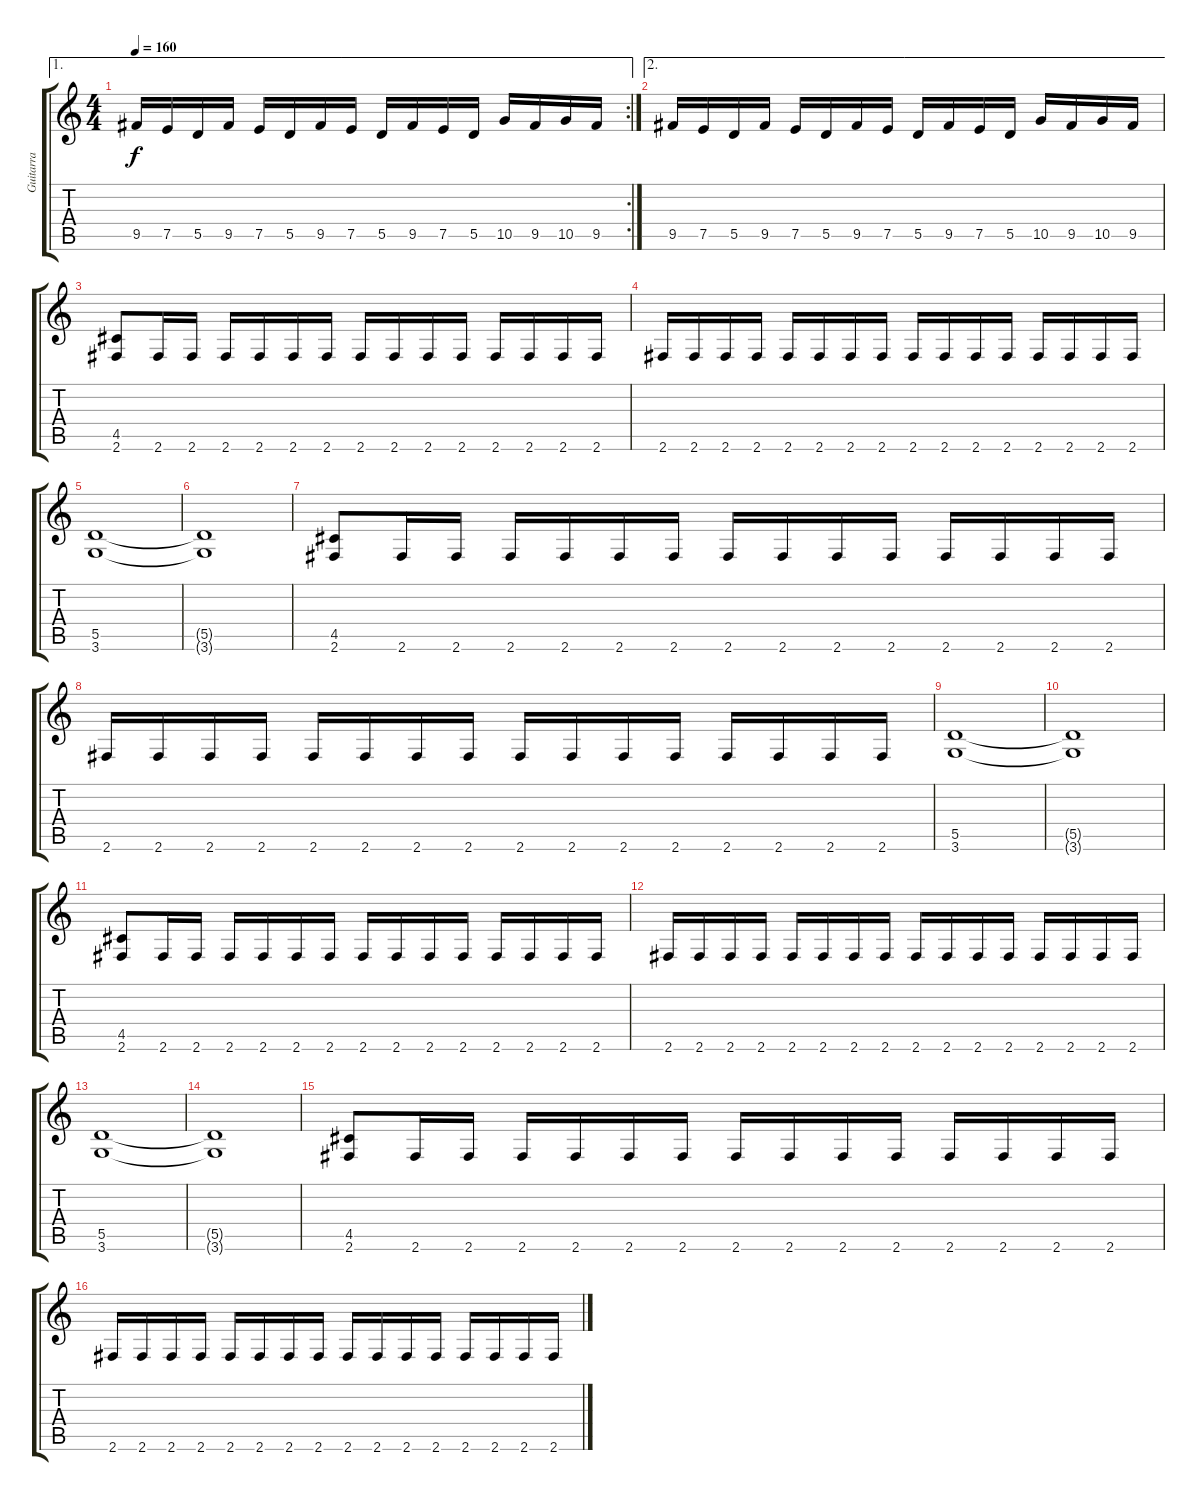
\track ("Guitarra" "Guitarra") {instrument distortionguitar}
\staff {score tabs}
\tuning (E4 B3 G3 D3 A2 E2) {hide}
\ae 1
\rc 2
\ts (4 4)
\tempo 160
\clef g2
\ks c
9.5.16{dy f} 7.5.16 5.5.16 9.5.16 7.5.16 5.5.16 9.5.16 7.5.16 5.5.16 9.5.16 7.5.16 5.5.16 10.5.16 9.5.16 10.5.16 9.5.16 |
\ae 2
9.5.16 7.5.16 5.5.16 9.5.16 7.5.16 5.5.16 9.5.16 7.5.16 5.5.16 9.5.16 7.5.16 5.5.16 10.5.16 9.5.16 10.5.16 9.5.16 |
(4.5 2.6).8 2.6.16 2.6.16 2.6.16 2.6.16 2.6.16 2.6.16 2.6.16 2.6.16 2.6.16 2.6.16 2.6.16 2.6.16 2.6.16 2.6.16 |
2.6.16 2.6.16 2.6.16 2.6.16 2.6.16 2.6.16 2.6.16 2.6.16 2.6.16 2.6.16 2.6.16 2.6.16 2.6.16 2.6.16 2.6.16 2.6.16 |
(5.5 3.6).1 |
(5.5{t} 3.6{t}).1 |
(4.5 2.6).8 2.6.16 2.6.16 2.6.16 2.6.16 2.6.16 2.6.16 2.6.16 2.6.16 2.6.16 2.6.16 2.6.16 2.6.16 2.6.16 2.6.16 |
2.6.16 2.6.16 2.6.16 2.6.16 2.6.16 2.6.16 2.6.16 2.6.16 2.6.16 2.6.16 2.6.16 2.6.16 2.6.16 2.6.16 2.6.16 2.6.16 |
(5.5 3.6).1 |
(5.5{t} 3.6{t}).1 |
(4.5 2.6).8 2.6.16 2.6.16 2.6.16 2.6.16 2.6.16 2.6.16 2.6.16 2.6.16 2.6.16 2.6.16 2.6.16 2.6.16 2.6.16 2.6.16 |
2.6.16 2.6.16 2.6.16 2.6.16 2.6.16 2.6.16 2.6.16 2.6.16 2.6.16 2.6.16 2.6.16 2.6.16 2.6.16 2.6.16 2.6.16 2.6.16 |
(5.5 3.6).1 |
(5.5{t} 3.6{t}).1 |
(4.5 2.6).8 2.6.16 2.6.16 2.6.16 2.6.16 2.6.16 2.6.16 2.6.16 2.6.16 2.6.16 2.6.16 2.6.16 2.6.16 2.6.16 2.6.16 |
2.6.16 2.6.16 2.6.16 2.6.16 2.6.16 2.6.16 2.6.16 2.6.16 2.6.16 2.6.16 2.6.16 2.6.16 2.6.16 2.6.16 2.6.16 2.6.16
